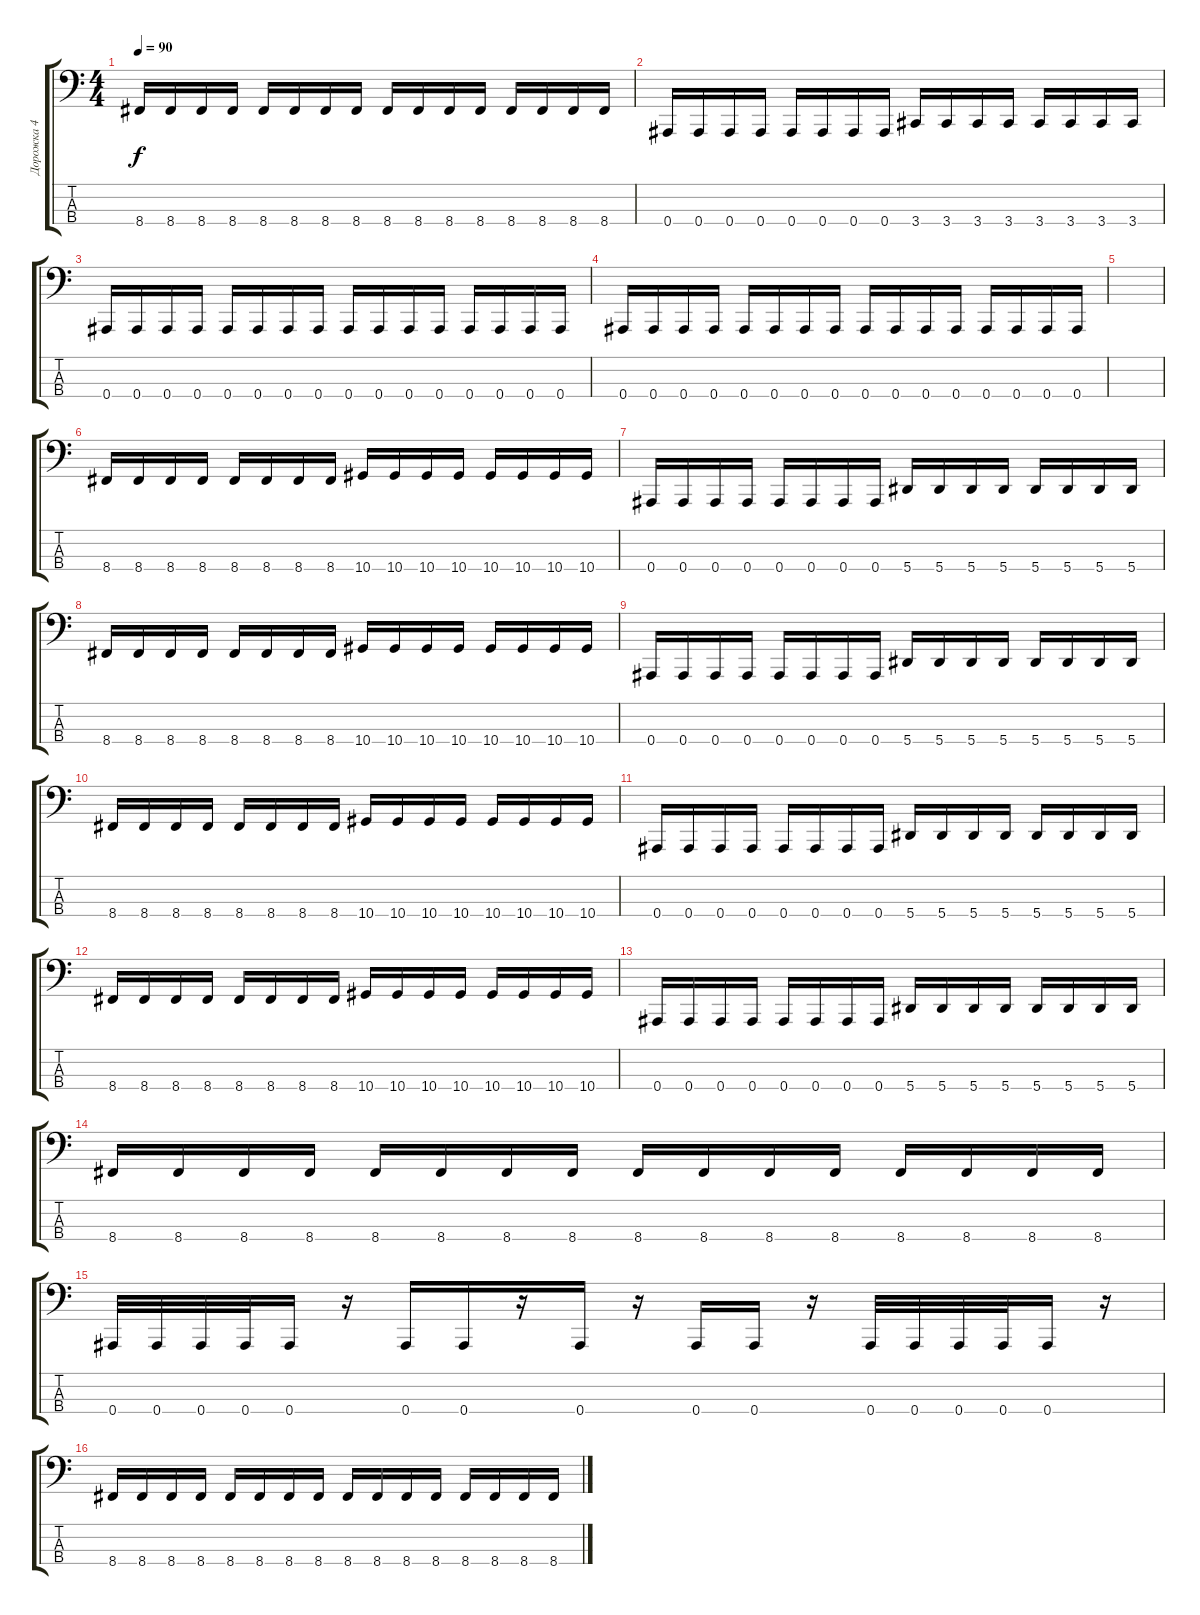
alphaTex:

\track ("Дорожка 4" "Дорожка 4") {instrument electricbasspick}
\staff {score tabs}
\tuning (Eb2 Bb1 F1 Bb0) {hide}
\ts (4 4)
\tempo 90
\clef f4
\ks c
8.4.16{dy f} 8.4.16 8.4.16 8.4.16 8.4.16 8.4.16 8.4.16 8.4.16 8.4.16 8.4.16 8.4.16 8.4.16 8.4.16 8.4.16 8.4.16 8.4.16 |
0.4.16 0.4.16 0.4.16 0.4.16 0.4.16 0.4.16 0.4.16 0.4.16 3.4.16 3.4.16 3.4.16 3.4.16 3.4.16 3.4.16 3.4.16 3.4.16 |
0.4.16 0.4.16 0.4.16 0.4.16 0.4.16 0.4.16 0.4.16 0.4.16 0.4.16 0.4.16 0.4.16 0.4.16 0.4.16 0.4.16 0.4.16 0.4.16 |
0.4.16 0.4.16 0.4.16 0.4.16 0.4.16 0.4.16 0.4.16 0.4.16 0.4.16 0.4.16 0.4.16 0.4.16 0.4.16 0.4.16 0.4.16 0.4.16 |
|
8.4.16 8.4.16 8.4.16 8.4.16 8.4.16 8.4.16 8.4.16 8.4.16 10.4.16 10.4.16 10.4.16 10.4.16 10.4.16 10.4.16 10.4.16 10.4.16 |
0.4.16 0.4.16 0.4.16 0.4.16 0.4.16 0.4.16 0.4.16 0.4.16 5.4.16 5.4.16 5.4.16 5.4.16 5.4.16 5.4.16 5.4.16 5.4.16 |
8.4.16 8.4.16 8.4.16 8.4.16 8.4.16 8.4.16 8.4.16 8.4.16 10.4.16 10.4.16 10.4.16 10.4.16 10.4.16 10.4.16 10.4.16 10.4.16 |
0.4.16 0.4.16 0.4.16 0.4.16 0.4.16 0.4.16 0.4.16 0.4.16 5.4.16 5.4.16 5.4.16 5.4.16 5.4.16 5.4.16 5.4.16 5.4.16 |
8.4.16 8.4.16 8.4.16 8.4.16 8.4.16 8.4.16 8.4.16 8.4.16 10.4.16 10.4.16 10.4.16 10.4.16 10.4.16 10.4.16 10.4.16 10.4.16 |
0.4.16 0.4.16 0.4.16 0.4.16 0.4.16 0.4.16 0.4.16 0.4.16 5.4.16 5.4.16 5.4.16 5.4.16 5.4.16 5.4.16 5.4.16 5.4.16 |
8.4.16 8.4.16 8.4.16 8.4.16 8.4.16 8.4.16 8.4.16 8.4.16 10.4.16 10.4.16 10.4.16 10.4.16 10.4.16 10.4.16 10.4.16 10.4.16 |
0.4.16 0.4.16 0.4.16 0.4.16 0.4.16 0.4.16 0.4.16 0.4.16 5.4.16 5.4.16 5.4.16 5.4.16 5.4.16 5.4.16 5.4.16 5.4.16 |
8.4.16 8.4.16 8.4.16 8.4.16 8.4.16 8.4.16 8.4.16 8.4.16 8.4.16 8.4.16 8.4.16 8.4.16 8.4.16 8.4.16 8.4.16 8.4.16 |
0.4.32 0.4.32 0.4.32 0.4.32 0.4.16 r.16 0.4.16 0.4.16 r.16 0.4.16 r.16 0.4.16 0.4.16 r.16 0.4.32 0.4.32 0.4.32 0.4.32 0.4.16 r.16 |
8.4.16 8.4.16 8.4.16 8.4.16 8.4.16 8.4.16 8.4.16 8.4.16 8.4.16 8.4.16 8.4.16 8.4.16 8.4.16 8.4.16 8.4.16 8.4.16
